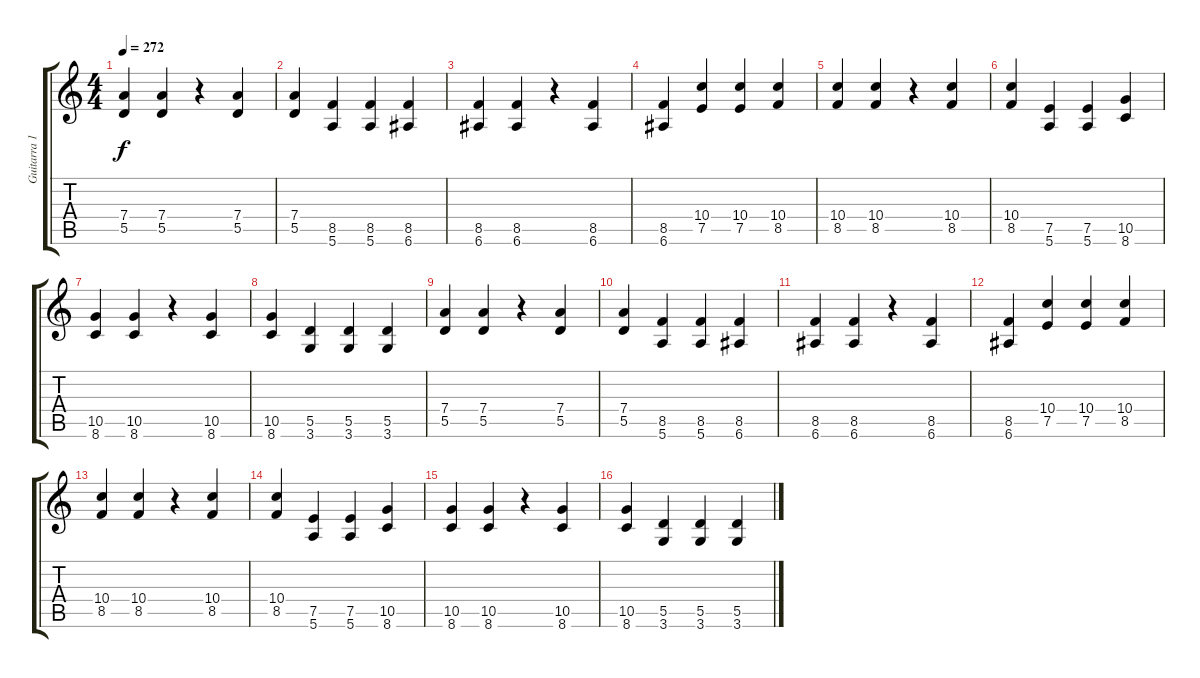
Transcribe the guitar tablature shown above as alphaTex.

\track ("Guitarra 1 (Base)" "Guitarra 1") {instrument acousticguitarnylon}
\staff {score tabs}
\tuning (E4 B3 G3 D3 A2 E2) {hide}
\ts (4 4)
\tempo 272
\clef g2
\ks c
(7.4 5.5).4{dy f instrument distortionguitar} (7.4 5.5).4 r.4 (7.4 5.5).4 |
(7.4 5.5).4 (8.5 5.6).4 (8.5 5.6).4 (8.5 6.6).4 |
(8.5 6.6).4 (8.5 6.6).4 r.4 (8.5 6.6).4 |
(8.5 6.6).4 (10.4 7.5).4 (10.4 7.5).4 (10.4 8.5).4 |
(10.4 8.5).4 (10.4 8.5).4 r.4 (10.4 8.5).4 |
(10.4 8.5).4 (7.5 5.6).4 (7.5 5.6).4 (10.5 8.6).4 |
(10.5 8.6).4 (10.5 8.6).4 r.4 (10.5 8.6).4 |
(10.5 8.6).4 (5.5 3.6).4 (5.5 3.6).4 (5.5 3.6).4 |
(7.4 5.5).4{instrument distortionguitar} (7.4 5.5).4 r.4 (7.4 5.5).4 |
(7.4 5.5).4 (8.5 5.6).4 (8.5 5.6).4 (8.5 6.6).4 |
(8.5 6.6).4 (8.5 6.6).4 r.4 (8.5 6.6).4 |
(8.5 6.6).4 (10.4 7.5).4 (10.4 7.5).4 (10.4 8.5).4 |
(10.4 8.5).4 (10.4 8.5).4 r.4 (10.4 8.5).4 |
(10.4 8.5).4 (7.5 5.6).4 (7.5 5.6).4 (10.5 8.6).4 |
(10.5 8.6).4 (10.5 8.6).4 r.4 (10.5 8.6).4 |
(10.5 8.6).4 (5.5 3.6).4 (5.5 3.6).4 (5.5 3.6).4
